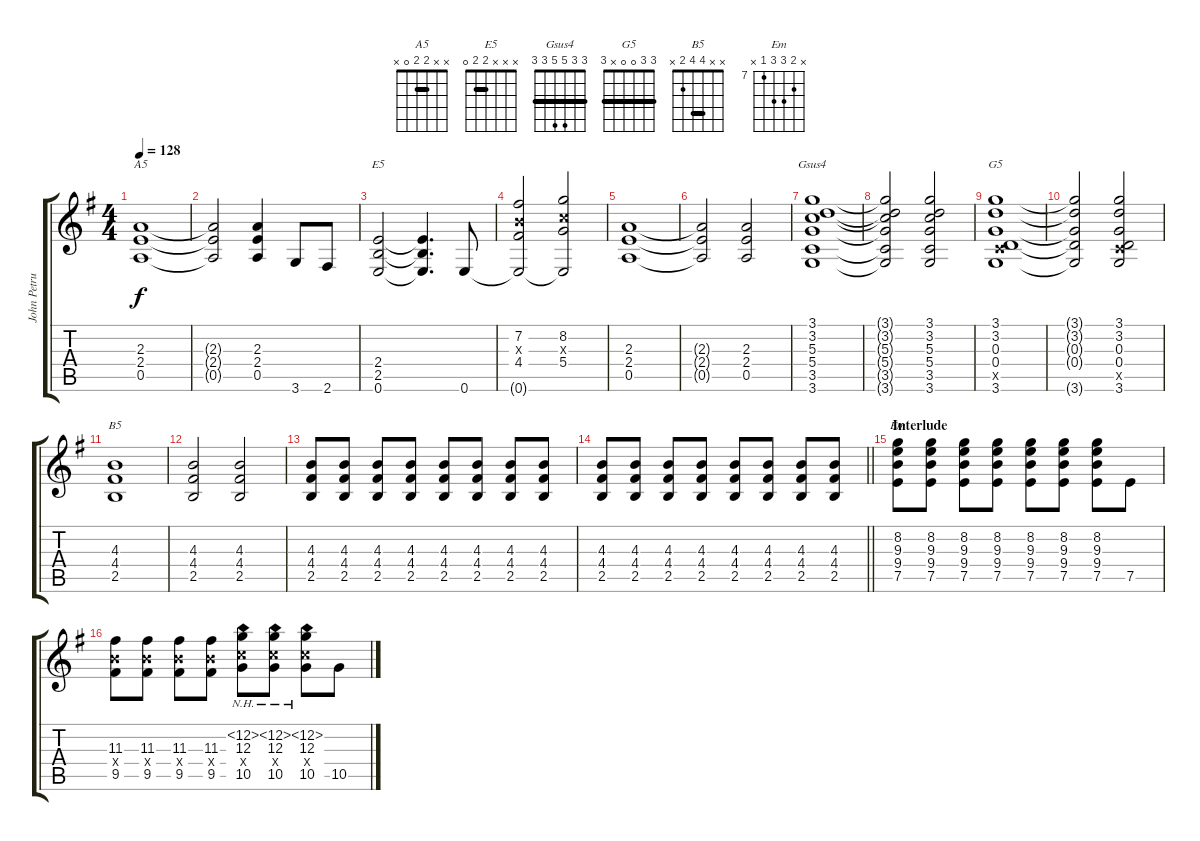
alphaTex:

\track ("John Petrucci (Rhythm)" "John Petru") {instrument distortionguitar}
\staff {score tabs}
\tuning (E4 B3 G3 D3 A2 E2) {hide}
\chord ("A5" x x 2 2 0 x) {barre 2}
\chord ("E5" x x x 2 2 0) {barre 2}
\chord ("Gsus4" 3 3 5 5 3 3) {barre 3}
\chord ("G5" 3 3 0 0 x 3) {barre 3}
\chord ("B5" x x 4 4 2 x) {barre 4}
\chord ("Em" x 8 9 9 7 x) {firstfret 7}
\ts (4 4)
\tempo 128
\clef g2
\ks eminor
(2.3 2.4 0.5).1{ch "A5" dy f} |
(2.3{t} 2.4{t} 0.5{t}).2 (2.3 2.4 0.5).4 3.6.8 2.6.8 |
(2.4 2.5 0.6).2{ch "E5"} (2.4{t} 2.5{t} 0.6{t}).4{d} 0.6.8 |
(7.2 4.3{x} 4.4 0.6{t}).2 (8.2 5.3{x} 5.4 0.6{t}).2 |
(2.3 2.4 0.5).1 |
(2.3{t} 2.4{t} 0.5{t}).2 (2.3 2.4 0.5).2 |
(3.1 3.2 5.3 5.4 3.5 3.6).1{ch "Gsus4"} |
(3.1{t} 3.2{t} 5.3{t} 5.4{t} 3.5{t} 3.6{t}).2 (3.1 3.2 5.3 5.4 3.5 3.6).2 |
(3.1 3.2 0.3 0.4 3.5{x} 3.6).1{ch "G5"} |
(3.1{t} 3.2{t} 0.3{t} 0.4{t} 3.6{t}).2 (3.1 3.2 0.3 0.4 3.5{x} 3.6).2 |
(4.3 4.4 2.5).1{ch "B5"} |
(4.3 4.4 2.5).2 (4.3 4.4 2.5).2 |
(4.3 4.4 2.5).8 (4.3 4.4 2.5).8 (4.3 4.4 2.5).8 (4.3 4.4 2.5).8 (4.3 4.4 2.5).8 (4.3 4.4 2.5).8 (4.3 4.4 2.5).8 (4.3 4.4 2.5).8 |
\barLineRight lightlight
(4.3 4.4 2.5).8 (4.3 4.4 2.5).8 (4.3 4.4 2.5).8 (4.3 4.4 2.5).8 (4.3 4.4 2.5).8 (4.3 4.4 2.5).8 (4.3 4.4 2.5).8 (4.3 4.4 2.5).8 |
\section ("" "Interlude")
(8.2 9.3 9.4 7.5).8{ch "Em"} (8.2 9.3 9.4 7.5).8 (8.2 9.3 9.4 7.5).8 (8.2 9.3 9.4 7.5).8 (8.2 9.3 9.4 7.5).8 (8.2 9.3 9.4 7.5).8 (8.2 9.3 9.4 7.5).8 7.5.8 |
(11.3 9.4{x} 9.5).8 (11.3 9.4{x} 9.5).8 (11.3 9.4{x} 9.5).8 (11.3 9.4{x} 9.5).8 (12.2{nh} 12.3 10.4{x} 10.5).8 (12.2{nh} 12.3 10.4{x} 10.5).8 (12.2{nh} 12.3 10.4{x} 10.5).8 10.5.8
